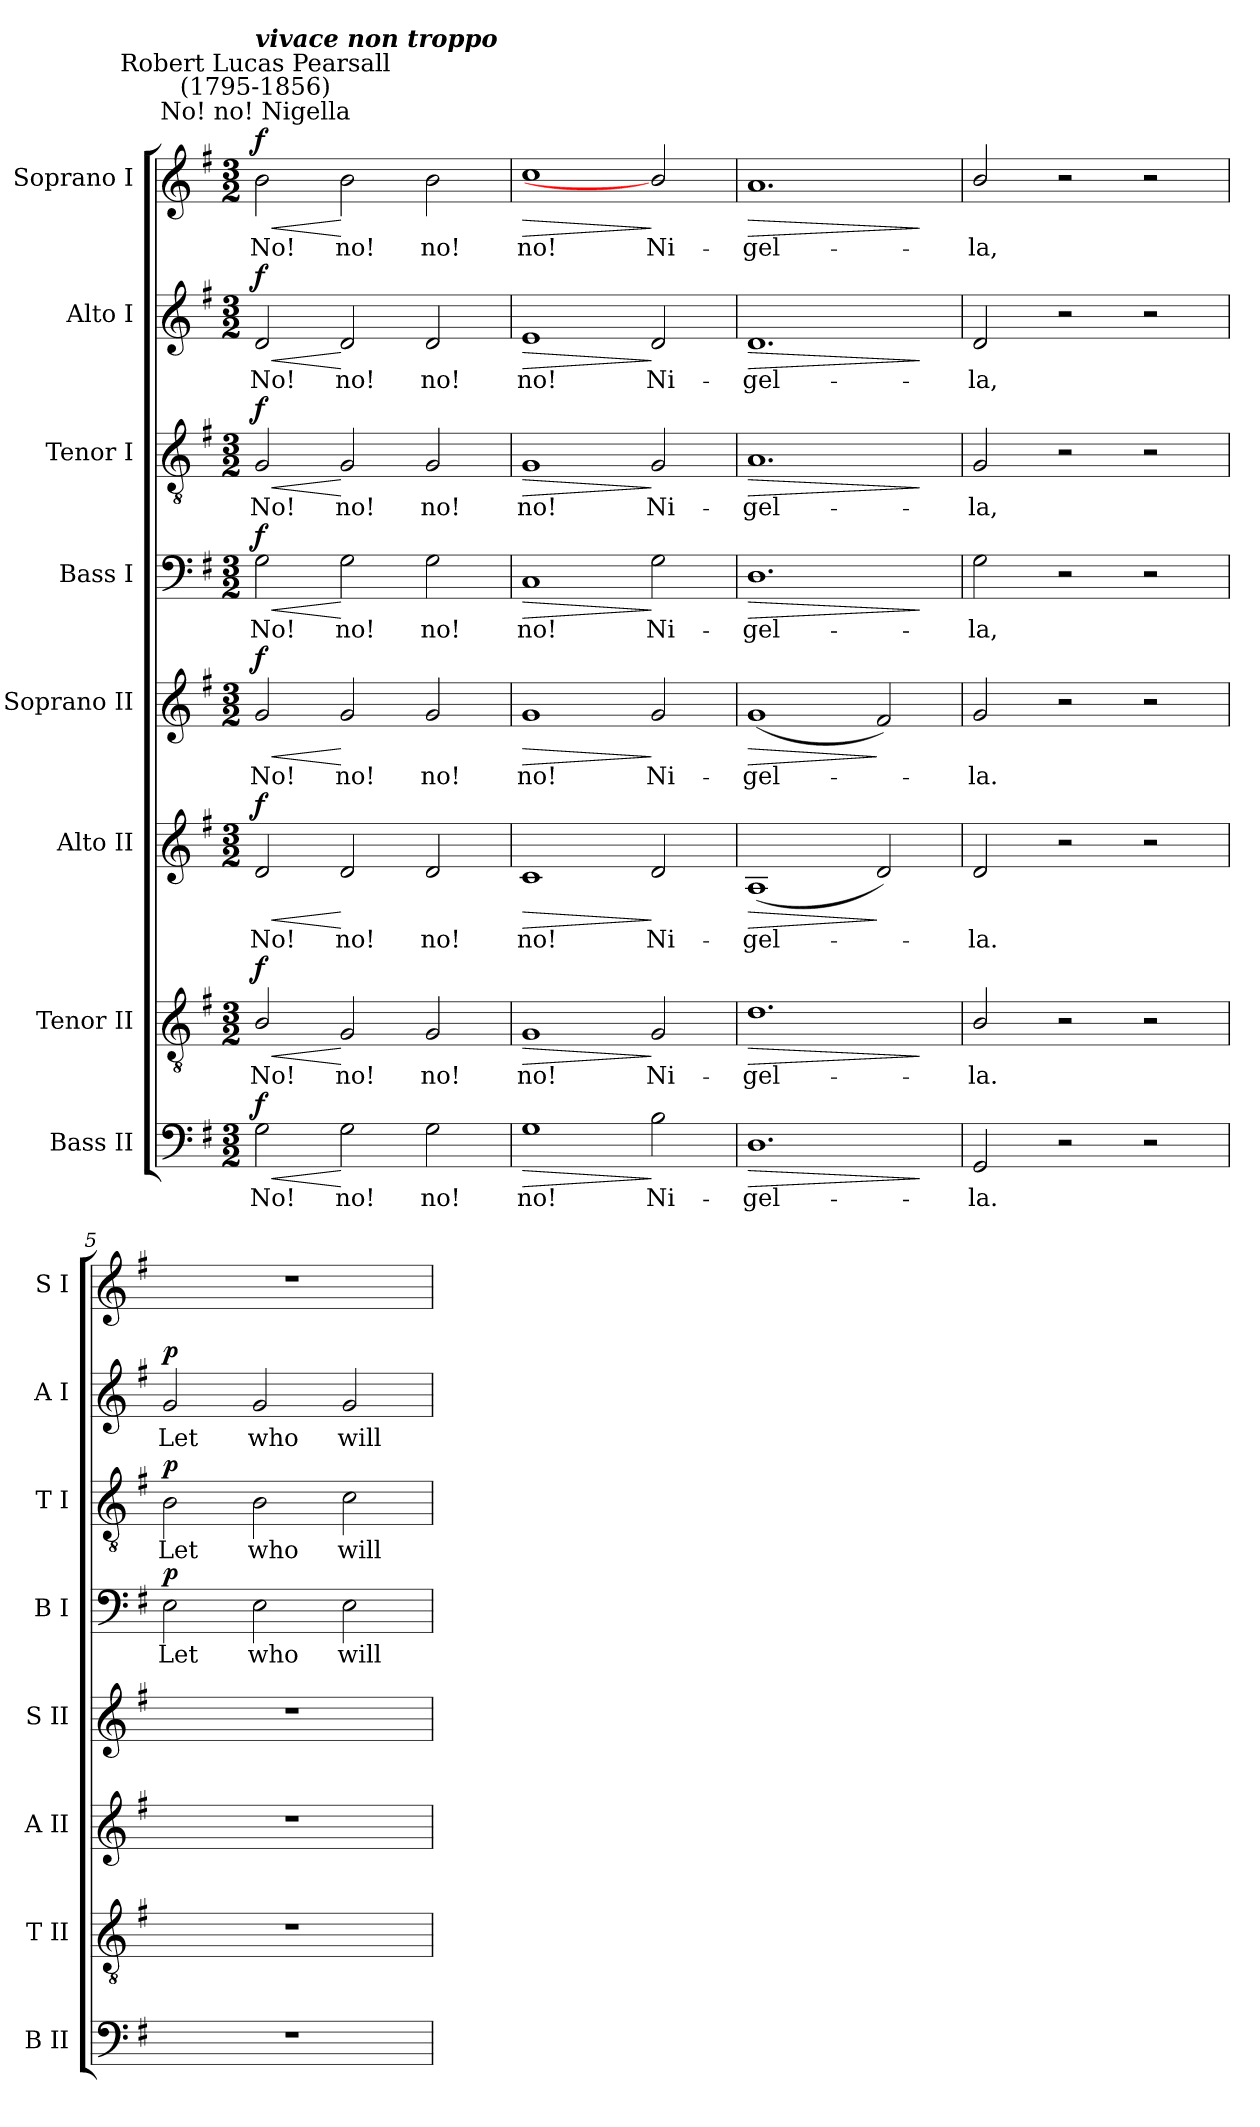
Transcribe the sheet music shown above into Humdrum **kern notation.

**kern	**text	**dynam	**kern	**text	**dynam	**kern	**text	**dynam	**kern	**text	**dynam	**kern	**text	**dynam	**kern	**text	**dynam	**kern	**text	**dynam	**kern	**text	**dynam
*part8	*part8	*part8	*part7	*part7	*part7	*part6	*part6	*part6	*part5	*part5	*part5	*part4	*part4	*part4	*part3	*part3	*part3	*part2	*part2	*part2	*part1	*part1	*part1
*staff8	*staff8	*staff8	*staff7	*staff7	*staff7	*staff6	*staff6	*staff6	*staff5	*staff5	*staff5	*staff4	*staff4	*staff4	*staff3	*staff3	*staff3	*staff2	*staff2	*staff2	*staff1	*staff1	*staff1
*I"Bass II	*	*	*I"Tenor II	*	*	*I"Alto II	*	*	*I"Soprano II	*	*	*I"Bass I	*	*	*I"Tenor I	*	*	*I"Alto I	*	*	*I"Soprano I	*	*
*I'B II	*	*	*I'T II	*	*	*I'A II	*	*	*I'S II	*	*	*I'B I	*	*	*I'T I	*	*	*I'A I	*	*	*I'S I	*	*
*clefF4	*	*	*clefGv2	*	*	*clefG2	*	*	*clefG2	*	*	*clefF4	*	*	*clefGv2	*	*	*clefG2	*	*	*clefG2	*	*
*k[f#]	*	*	*k[f#]	*	*	*k[f#]	*	*	*k[f#]	*	*	*k[f#]	*	*	*k[f#]	*	*	*k[f#]	*	*	*k[f#]	*	*
*G:	*	*	*G:	*	*	*G:	*	*	*G:	*	*	*G:	*	*	*G:	*	*	*G:	*	*	*G:	*	*
*M3/2	*	*	*M3/2	*	*	*M3/2	*	*	*M3/2	*	*	*M3/2	*	*	*M3/2	*	*	*M3/2	*	*	*M3/2	*	*
*MM200	*	*	*MM200	*	*	*MM200	*	*	*MM200	*	*	*MM200	*	*	*MM200	*	*	*MM200	*	*	*MM200	*	*
=1	=1	=1	=1	=1	=1	=1	=1	=1	=1	=1	=1	=1	=1	=1	=1	=1	=1	=1	=1	=1	=1	=1	=1
!	!	!	!	!	!	!	!	!	!	!	!	!	!	!	!	!	!	!	!	!	!LO:TX:a:cj:t=No! no! Nigella	!	!
!	!	!	!	!	!	!	!	!	!	!	!	!	!	!	!	!	!	!	!	!	!LO:TX:a:cj:t=Robert Lucas Pearsall\n(1795-1856)	!	!
!	!	!	!	!	!	!	!	!	!	!	!	!	!	!	!	!	!	!	!	!	!LO:TX:a:Bi:t=vivace non troppo	!	!
!	!LO:LY:b	!LO:HP:b	!	!LO:LY:b	!LO:HP:b	!	!LO:LY:b	!LO:HP:b	!	!LO:LY:b	!LO:HP:b	!	!LO:LY:b	!LO:HP:b	!	!LO:LY:b	!LO:HP:b	!	!LO:LY:b	!LO:HP:b	!	!LO:LY:b	!LO:HP:b
!	!	!LO:DY:n=1:b	!	!	!LO:DY:n=1:b	!	!	!LO:DY:n=1:b	!	!	!LO:DY:n=1:b	!	!	!LO:DY:n=1:b	!	!	!LO:DY:n=1:b	!	!	!LO:DY:n=1:b	!	!	!LO:DY:n=1:b
2G	No!	< f	2B/	No!	< f	2d	No!	< f	2g	No!	< f	2G	No!	< f	2G	No!	< f	2d	No!	< f	2b	No!	< f
!	!LO:LY:b	!	!	!LO:LY:b	!	!	!LO:LY:b	!	!	!LO:LY:b	!	!	!LO:LY:b	!	!	!LO:LY:b	!	!	!LO:LY:b	!	!	!LO:LY:b	!
2G	no!	[	2G	no!	[	2d	no!	[	2g	no!	[	2G	no!	[	2G	no!	[	2d	no!	[	2b	no!	[
!	!LO:LY:b	!	!	!LO:LY:b	!	!	!LO:LY:b	!	!	!LO:LY:b	!	!	!LO:LY:b	!	!	!LO:LY:b	!	!	!LO:LY:b	!	!	!LO:LY:b	!
2G	no!	.	2G	no!	.	2d	no!	.	2g	no!	.	2G	no!	.	2G	no!	.	2d	no!	.	2b	no!	.
=2	=2	=2	=2	=2	=2	=2	=2	=2	=2	=2	=2	=2	=2	=2	=2	=2	=2	=2	=2	=2	=2	=2	=2
!	!LO:LY:b	!LO:HP:b	!	!LO:LY:b	!LO:HP:b	!	!LO:LY:b	!LO:HP:b	!	!LO:LY:b	!LO:HP:b	!	!LO:LY:b	!LO:HP:b	!	!LO:LY:b	!LO:HP:b	!	!LO:LY:b	!LO:HP:b	!	!LO:LY:b	!LO:HP:b
1G	no!	>	1G	no!	>	1c	no!	>	1g	no!	>	1C	no!	>	1G	no!	>	1e	no!	>	1cc	no!	>
!	!LO:LY:b	!	!	!LO:LY:b	!	!	!LO:LY:b	!	!	!LO:LY:b	!	!	!LO:LY:b	!	!	!LO:LY:b	!	!	!LO:LY:b	!	!	!LO:LY:b	!
2B	Ni-	]	2G	Ni-	]	2d	Ni-	]	2g	Ni-	]	2G	Ni-	]	2G	Ni-	]	2d	Ni-	]	2b/]	Ni-	]
=3	=3	=3	=3	=3	=3	=3	=3	=3	=3	=3	=3	=3	=3	=3	=3	=3	=3	=3	=3	=3	=3	=3	=3
!	!LO:LY:b	!LO:HP:b	!	!LO:LY:b	!LO:HP:b	!	!LO:LY:b	!LO:HP:b	!	!LO:LY:b	!LO:HP:b	!	!LO:LY:b	!LO:HP:b	!	!LO:LY:b	!LO:HP:b	!	!LO:LY:b	!LO:HP:b	!	!LO:LY:b	!LO:HP:b
1.D	-gel-	>	1.d	-gel-	>	(<1A	-gel-	>	(<1g	-gel-	>	1.D	-gel-	>	1.A	-gel-	>	1.d	-gel-	>	1.a	-gel-	>
.	.	.	.	.	.	2d)	.	]	2f#)	.	]	.	.	.	.	.	.	.	.	.	.	.	.
.	.	]	.	.	]	.	.	.	.	.	.	.	.	]	.	.	]	.	.	]	.	.	]
=4	=4	=4	=4	=4	=4	=4	=4	=4	=4	=4	=4	=4	=4	=4	=4	=4	=4	=4	=4	=4	=4	=4	=4
!	!LO:LY:b	!	!	!LO:LY:b	!	!	!LO:LY:b	!	!	!LO:LY:b	!	!	!LO:LY:b	!	!	!LO:LY:b	!	!	!LO:LY:b	!	!	!LO:LY:b	!
2GG	-la.	.	2B/	-la.	.	2d	la.	.	2g	la.	.	2G	-la,	.	2G	-la,	.	2d	-la,	.	2b/	-la,	.
2r	.	.	2r	.	.	2r	.	.	2r	.	.	2r	.	.	2r	.	.	2r	.	.	2r	.	.
2r	.	.	2r	.	.	2r	.	.	2r	.	.	2r	.	.	2r	.	.	2r	.	.	2r	.	.
=5	=5	=5	=5	=5	=5	=5	=5	=5	=5	=5	=5	=5	=5	=5	=5	=5	=5	=5	=5	=5	=5	=5	=5
!LO:N:vis=1	!	!	!LO:N:vis=1	!	!	!LO:N:vis=1	!	!	!LO:N:vis=1	!	!	!	!LO:LY:b	!LO:DY:b	!	!LO:LY:b	!LO:DY:b	!	!LO:LY:b	!LO:DY:b	!LO:N:vis=1	!	!
1.r	.	.	1.r	.	.	1.r	.	.	1.r	.	.	2E	Let	p	2B	Let	p	2g	Let	p	1.r	.	.
!	!	!	!	!	!	!	!	!	!	!	!	!	!LO:LY:b	!	!	!LO:LY:b	!	!	!LO:LY:b	!	!	!	!
.	.	.	.	.	.	.	.	.	.	.	.	2E	who	.	2B	who	.	2g	who	.	.	.	.
!	!	!	!	!	!	!	!	!	!	!	!	!	!LO:LY:b	!	!	!LO:LY:b	!	!	!LO:LY:b	!	!	!	!
.	.	.	.	.	.	.	.	.	.	.	.	2E	will	.	2c	will	.	2g	will	.	.	.	.
=	=	=	=	=	=	=	=	=	=	=	=	=	=	=	=	=	=	=	=	=	=	=	=
*-	*-	*-	*-	*-	*-	*-	*-	*-	*-	*-	*-	*-	*-	*-	*-	*-	*-	*-	*-	*-	*-	*-	*-
